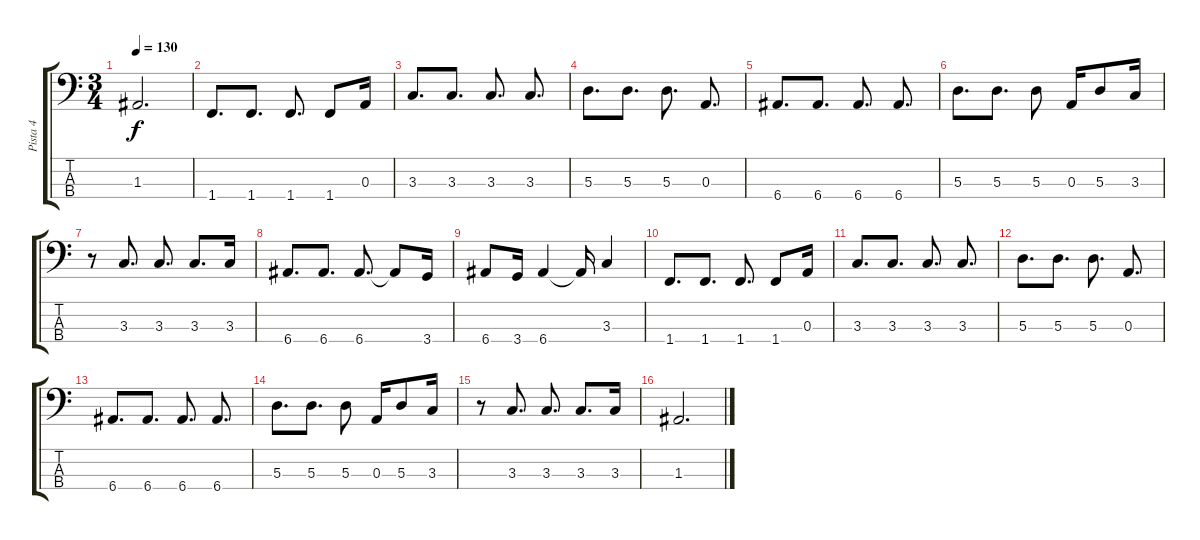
\track ("Pista 4" "Pista 4") {instrument electricbassfinger}
\staff {score tabs}
\tuning (G2 D2 A1 E1) {hide}
\ts (3 4)
\tempo 130
\clef f4
\ks c
1.3{t}.2{d dy f} |
1.4.8{d} 1.4.8{d} 1.4.8{d} 1.4.8 0.3.16 |
3.3.8{d} 3.3.8{d} 3.3.8{d} 3.3.8{d} |
5.3.8{d} 5.3.8{d} 5.3.8{d} 0.3.8{d} |
6.4.8{d} 6.4.8{d} 6.4.8{d} 6.4.8{d} |
5.3.8{d} 5.3.8{d} 5.3.8 0.3.16 5.3.8 3.3.16 |
r.8 3.3.8{d} 3.3.8{d} 3.3.8{d} 3.3.16 |
6.4.8{d} 6.4.8{d} 6.4.8{d} 6.4{t}.8 3.4.16 |
6.4.8 3.4.16 6.4.4 6.4{t}.16 3.3.4 |
1.4.8{d} 1.4.8{d} 1.4.8{d} 1.4.8 0.3.16 |
3.3.8{d} 3.3.8{d} 3.3.8{d} 3.3.8{d} |
5.3.8{d} 5.3.8{d} 5.3.8{d} 0.3.8{d} |
6.4.8{d} 6.4.8{d} 6.4.8{d} 6.4.8{d} |
5.3.8{d} 5.3.8{d} 5.3.8 0.3.16 5.3.8 3.3.16 |
r.8 3.3.8{d} 3.3.8{d} 3.3.8{d} 3.3.16 |
1.3.2{d}
